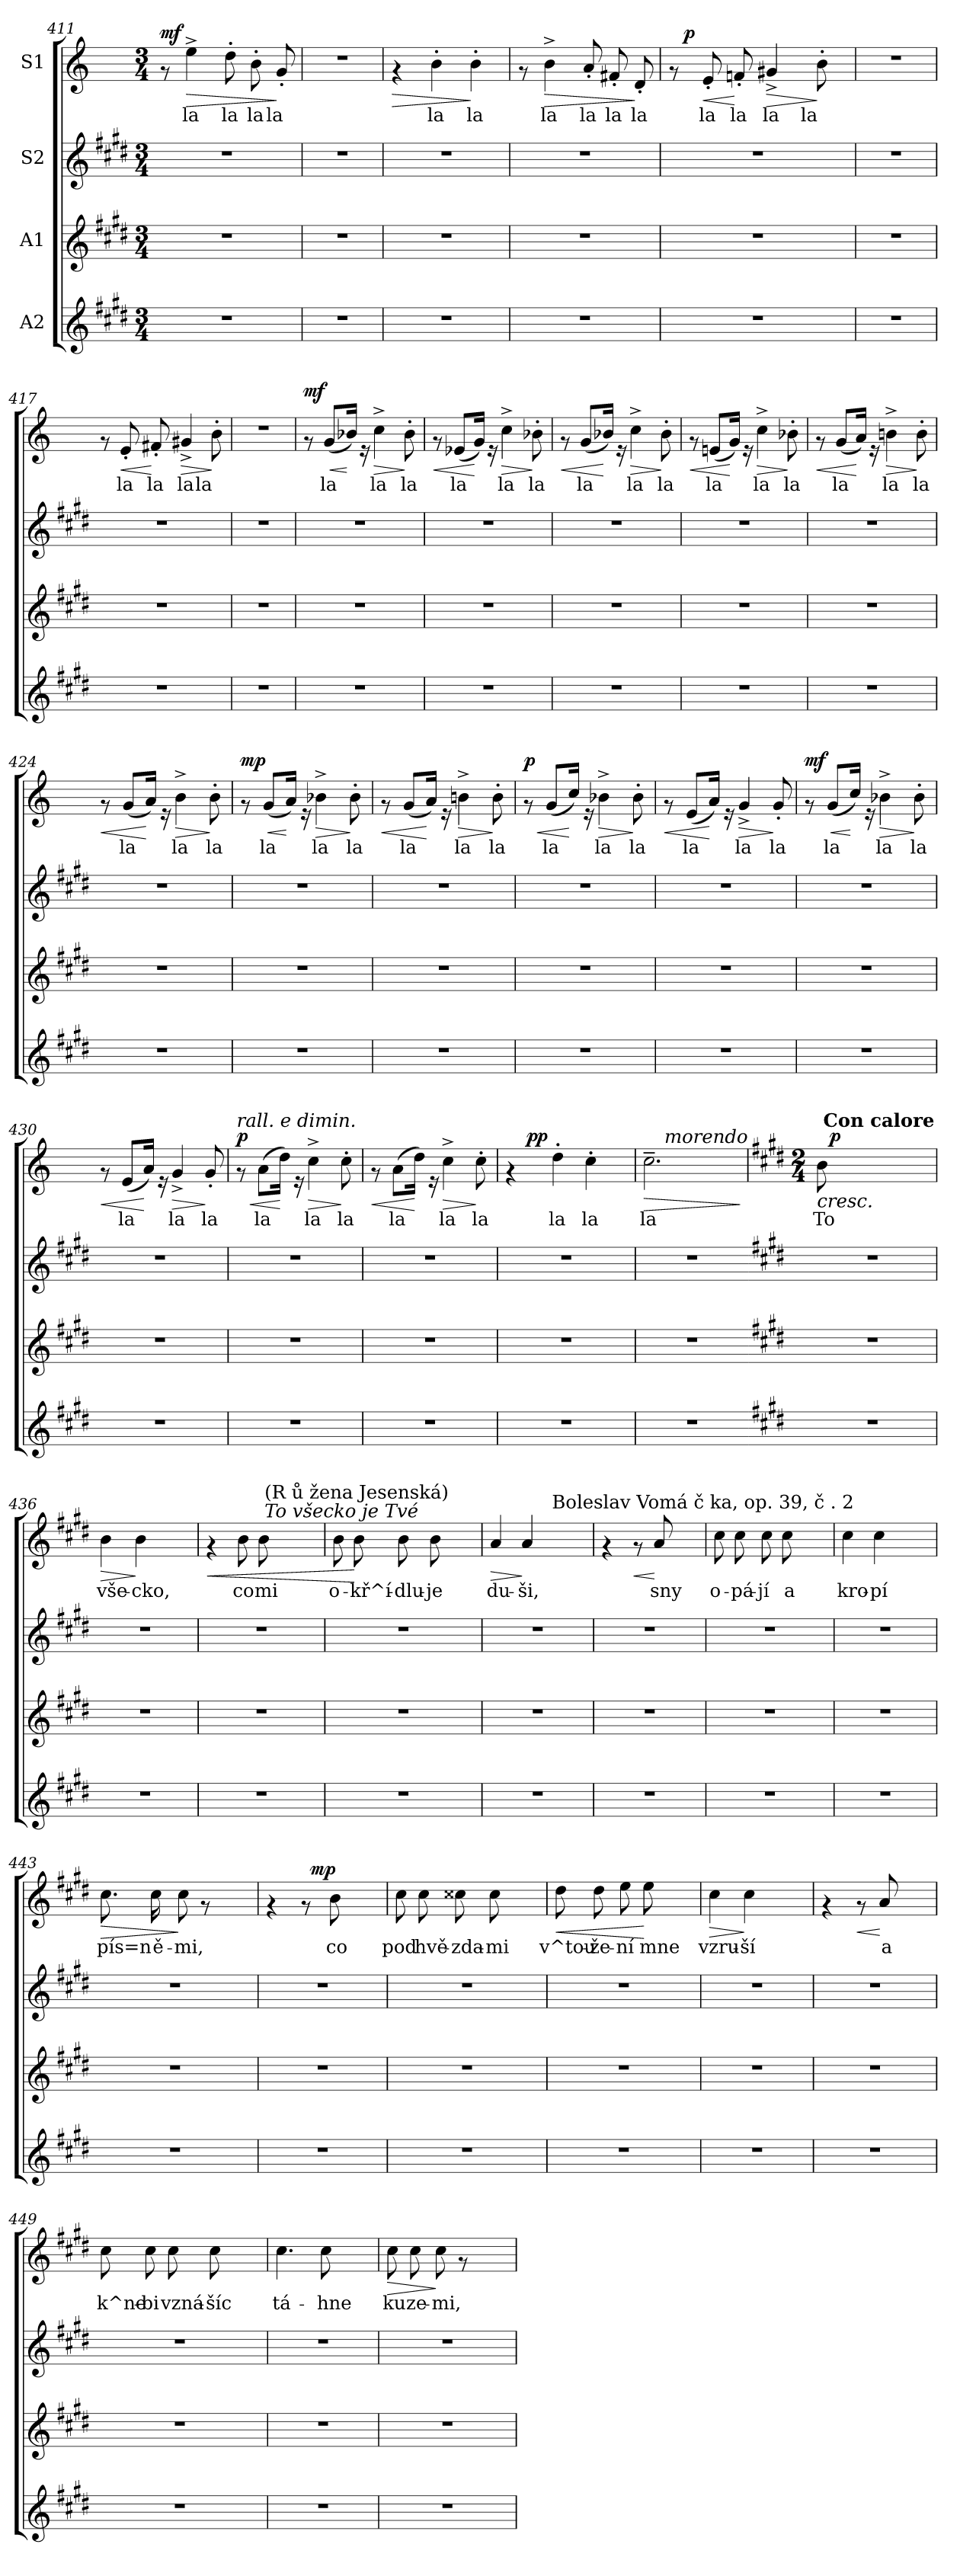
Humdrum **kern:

**kern	**kern	**kern	**kern	**text	**dynam
*part4	*part3	*part2	*part1	*part1	*part1
*staff4	*staff3	*staff2	*staff1	*staff1	*staff1
*I"A2	*I"A1	*I"S2	*I"S1	*	*
*clefG2	*clefG2	*clefG2	*clefG2	*	*
*k[f#c#g#d#]	*k[f#c#g#d#]	*k[f#c#g#d#]	*k[]	*	*
*E:	*E:	*E:	*C:	*	*
*M3/4	*M3/4	*M3/4	*M3/4	*	*
=411	=411	=411	=411	=411	=411
!	!	!	!	!	!LO:DY:a
2.r	2.r	2.r	8rf	.	mf
!	!	!	!	!LO:LY:b:rj	!LO:HP:b
.	.	.	4ee^>\	la	>
!	!	!	!	!LO:LY:b:rj	!
.	.	.	8dd'>\	la	.
!	!	!	!	!LO:LY:b:rj	!
.	.	.	8b'>\	la	.
!	!	!	!	!LO:LY:b:rj	!
.	.	.	8g'</	la	]
=412	=412	=412	=412	=412	=412
2.r	2.r	2.r	2.r	.	.
=413	=413	=413	=413	=413	=413
!	!	!	!	!	!LO:HP:b
2.r	2.r	2.r	4rf	.	>
!	!	!	!	!LO:LY:b:rj	!
.	.	.	4b'>\	la	.
!	!	!	!	!LO:LY:b:rj	!
.	.	.	4b'>\	la	]
=414	=414	=414	=414	=414	=414
2.r	2.r	2.r	8rf	.	.
!	!	!	!	!LO:LY:b:rj	!LO:HP:b
.	.	.	4b^>\	la	>
!	!	!	!	!LO:LY:b:rj	!
.	.	.	8a'</	la	.
!	!	!	!	!LO:LY:b:rj	!
.	.	.	8f#X'</	la	.
!	!	!	!	!LO:LY:b:rj	!
.	.	.	8d'</	la	]
=415	=415	=415	=415	=415	=415
*	*	*	*^	*	*
2.r	2.r	2.r	8rf	32.ryy	.	.
!	!	!	!	!	!	!LO:DY:a
.	.	.	.	2ryy	.	p
!	!	!	!	!	!LO:LY:b:rj	!LO:HP:b
.	.	.	8e'</	.	la	<
!	!	!	!	!	!LO:LY:b:rj	!
.	.	.	8fn'</	.	la	[
!	!	!	!	!	!LO:LY:b:rj	!LO:HP:b
.	.	.	4g#X^</	.	la	>
.	.	.	.	8ryy	.	.
!	!	!	!	!	!LO:LY:b:rj	!
.	.	.	8b'>\	.	la	]
.	.	.	.	16ryy	.	.
.	.	.	.	64ryy	.	.
*	*	*	*v	*v	*	*
=416	=416	=416	=416	=416	=416
2.r	2.r	2.r	2.r	.	.
=417	=417	=417	=417	=417	=417
2.r	2.r	2.r	8rf	.	.
!	!	!	!	!LO:LY:b:rj	!LO:HP:b
.	.	.	8e'</	la	<
!	!	!	!	!LO:LY:b:rj	!
.	.	.	8f#X'</	la	[
!	!	!	!	!LO:LY:b:rj	!LO:HP:b
.	.	.	4g#X^</	la	>
!	!	!	!	!LO:LY:b:rj	!
.	.	.	8b'>\	la	]
=418	=418	=418	=418	=418	=418
2.r	2.r	2.r	2.r	.	.
=419	=419	=419	=419	=419	=419
!	!	!	!	!	!LO:HP:b
!	!	!	!	!	!LO:DY:n=1:a
2.r	2.r	2.r	8rf	.	< mf
!	!	!	!	!LO:LY:b:rj	!
.	.	.	(<8g/L	la	.
!	!	!	!	!LO:LY:b:rj	!
.	.	.	16b-X/J)	.	[
.	.	.	16re	.	.
!	!	!	!	!LO:LY:b:rj	!LO:HP:b
.	.	.	4cc^>\	la	>
!	!	!	!	!LO:LY:b:rj	!
.	.	.	8b-'>\	la	]
!!LO:LB:g=z
=420	=420	=420	=420	=420	=420
!	!	!	!	!	!LO:HP:b
2.r	2.r	2.r	8rf	.	<
!	!	!	!	!LO:LY:b:rj	!
.	.	.	(<8e-X/L	la	.
!	!	!	!	!LO:LY:b:rj	!
.	.	.	16g/J)	.	[
.	.	.	16re	.	.
!	!	!	!	!LO:LY:b:rj	!LO:HP:b
.	.	.	4cc^>\	la	>
!	!	!	!	!LO:LY:b:rj	!
.	.	.	8b-X'>\	la	]
=421	=421	=421	=421	=421	=421
!	!	!	!	!	!LO:HP:b
2.r	2.r	2.r	8rf	.	<
!	!	!	!	!LO:LY:b:rj	!
.	.	.	(<8g/L	la	.
!	!	!	!	!LO:LY:b:rj	!
.	.	.	16b-X/J)	.	[
.	.	.	16re	.	.
!	!	!	!	!LO:LY:b:rj	!LO:HP:b
.	.	.	4cc^>\	la	>
!	!	!	!	!LO:LY:b:rj	!
.	.	.	8b-'>\	la	]
=422	=422	=422	=422	=422	=422
!	!	!	!	!	!LO:HP:b
2.r	2.r	2.r	8rf	.	<
!	!	!	!	!LO:LY:b:rj	!
.	.	.	(<8en/L	la	.
!	!	!	!	!LO:LY:b:rj	!
.	.	.	16g/J)	.	[
.	.	.	16re	.	.
!	!	!	!	!LO:LY:b:rj	!LO:HP:b
.	.	.	4cc^>\	la	>
!	!	!	!	!LO:LY:b:rj	!
.	.	.	8b-X'>\	la	]
=423	=423	=423	=423	=423	=423
!	!	!	!	!	!LO:HP:b
2.r	2.r	2.r	8rf	.	<
!	!	!	!	!LO:LY:b:rj	!
.	.	.	(<8g/L	la	.
!	!	!	!	!LO:LY:b:rj	!
.	.	.	16a/J)	.	[
.	.	.	16re	.	.
!	!	!	!	!LO:LY:b:rj	!LO:HP:b
.	.	.	4bn^>\	la	>
!	!	!	!	!LO:LY:b:rj	!
.	.	.	8b'>\	la	]
=424	=424	=424	=424	=424	=424
!	!	!	!	!	!LO:HP:b
2.r	2.r	2.r	8rf	.	<
!	!	!	!	!LO:LY:b:rj	!
.	.	.	(<8g/L	la	.
!	!	!	!	!LO:LY:b:rj	!
.	.	.	16a/J)	.	[
.	.	.	16re	.	.
!	!	!	!	!LO:LY:b:rj	!LO:HP:b
.	.	.	4b^>\	la	>
!	!	!	!	!LO:LY:b:rj	!
.	.	.	8b'>\	la	]
!!LO:LB:g=z
=425	=425	=425	=425	=425	=425
!	!	!	!	!	!LO:HP:b
!	!	!	!	!	!LO:DY:n=1:a
2.r	2.r	2.r	8rf	.	< mp
!	!	!	!	!LO:LY:b:rj	!
.	.	.	(<8g/L	la	.
!	!	!	!	!LO:LY:b:rj	!
.	.	.	16a/J)	.	[
.	.	.	16re	.	.
!	!	!	!	!LO:LY:b:rj	!LO:HP:b
.	.	.	4b-X^>\	la	>
!	!	!	!	!LO:LY:b:rj	!
.	.	.	8b-'>\	la	]
=426	=426	=426	=426	=426	=426
!	!	!	!	!	!LO:HP:b
2.r	2.r	2.r	8rf	.	<
!	!	!	!	!LO:LY:b:rj	!
.	.	.	(<8g/L	la	.
!	!	!	!	!LO:LY:b:rj	!
.	.	.	16a/J)	.	[
.	.	.	16re	.	.
!	!	!	!	!LO:LY:b:rj	!LO:HP:b
.	.	.	4bn^>\	la	>
!	!	!	!	!LO:LY:b:rj	!
.	.	.	8b'>\	la	]
=427	=427	=427	=427	=427	=427
!	!	!	!	!	!LO:HP:b
!	!	!	!	!	!LO:DY:n=1:a
2.r	2.r	2.r	8rf	.	< p
!	!	!	!	!LO:LY:b:rj	!
.	.	.	(<8g/L	la	.
!	!	!	!	!LO:LY:b:rj	!
.	.	.	16cc/J)	.	[
.	.	.	16re	.	.
!	!	!	!	!LO:LY:b:rj	!LO:HP:b
.	.	.	4b-X^>\	la	>
!	!	!	!	!LO:LY:b:rj	!
.	.	.	8b-'>\	la	]
=428	=428	=428	=428	=428	=428
!	!	!	!	!	!LO:HP:b
2.r	2.r	2.r	8rf	.	<
!	!	!	!	!LO:LY:b:rj	!
.	.	.	(<8e/L	la	.
!	!	!	!	!LO:LY:b:rj	!
.	.	.	16a/J)	.	[
.	.	.	16re	.	.
!	!	!	!	!LO:LY:b:rj	!LO:HP:b
.	.	.	4g^</	la	>
!	!	!	!	!LO:LY:b:rj	!
.	.	.	8g'</	la	]
=429	=429	=429	=429	=429	=429
!	!	!	!	!	!LO:HP:b
!	!	!	!	!	!LO:DY:n=1:a
2.r	2.r	2.r	8rf	.	< mf
!	!	!	!	!LO:LY:b:rj	!
.	.	.	(<8g/L	la	.
!	!	!	!	!LO:LY:b:rj	!
.	.	.	16cc/J)	.	[
.	.	.	16re	.	.
!	!	!	!	!LO:LY:b:rj	!LO:HP:b
.	.	.	4b-X^>\	la	>
!	!	!	!	!LO:LY:b:rj	!
.	.	.	8b-'>\	la	]
!!LO:LB:g=z
=430	=430	=430	=430	=430	=430
!	!	!	!	!	!LO:HP:b
2.r	2.r	2.r	8rf	.	<
!	!	!	!	!LO:LY:b:rj	!
.	.	.	(<8e/L	la	.
!	!	!	!	!LO:LY:b:rj	!
.	.	.	16a/J)	.	[
.	.	.	16re	.	.
!	!	!	!	!LO:LY:b:rj	!LO:HP:b
.	.	.	4g^</	la	>
!	!	!	!	!LO:LY:b:rj	!
.	.	.	8g'</	la	]
=431	=431	=431	=431	=431	=431
!	!	!	!LO:TX:a:i:t=rall. e dimin.	!	!
!	!	!	!	!	!LO:HP:b
!	!	!	!	!	!LO:DY:n=1:a
2.r	2.r	2.r	8rf	.	< p
!	!	!	!	!LO:LY:b:rj	!
.	.	.	(>8a\L	la	.
!	!	!	!	!LO:LY:b:rj	!
.	.	.	16dd\J)	.	[
.	.	.	16re	.	.
!	!	!	!	!LO:LY:b:rj	!LO:HP:b
.	.	.	4cc^>\	la	>
!	!	!	!	!LO:LY:b:rj	!
.	.	.	8cc'>\	la	]
=432	=432	=432	=432	=432	=432
!	!	!	!	!	!LO:HP:b
2.r	2.r	2.r	8rf	.	<
!	!	!	!	!LO:LY:b:rj	!
.	.	.	(>8a\L	la	.
!	!	!	!	!LO:LY:b:rj	!
.	.	.	16dd\J)	.	[
.	.	.	16re	.	.
!	!	!	!	!LO:LY:b:rj	!LO:HP:b
.	.	.	4cc^>\	la	>
!	!	!	!	!LO:LY:b:rj	!
.	.	.	8cc'>\	la	]
=433	=433	=433	=433	=433	=433
*	*	*	*^	*	*
2.r	2.r	2.r	4rf	16ryy	.	.
.	.	.	.	64ryy	.	.
!	!	!	!	!	!	!LO:DY:a
.	.	.	.	2ryy	.	pp
!	!	!	!	!	!LO:LY:b:rj	!
.	.	.	4dd'>\	.	la	.
!	!	!	!	!	!LO:LY:b:rj	!
.	.	.	4cc'>\	.	la	.
.	.	.	.	8ryy	.	.
.	.	.	.	32.ryy	.	.
=434	=434	=434	=434	=434	=434	=434
!	!	!	!	!	!LO:LY:b:rj	!LO:HP:b
2.r	2.r	2.r	2.cc~>\	16ryy	la	>
.	.	.	.	64ryy	.	.
!	!	!	!	!LO:TX:a:i:t=morendo	!	!
.	.	.	.	2ryy	.	.
.	.	.	.	8ryy	.	.
.	.	.	.	32.ryy	.	.
.	.	.	.	.	.	]
*	*	*	*v	*v	*	*
!!LO:PB:g=z
=435	=435	=435	=435!	=435!	=435!
*	*	*	*k[f#c#g#d#]	*	*
*	*	*	*E:	*	*
*	*	*	*M2/4	*	*
*	*	*	*^	*	*
!	!	!	!	!	!LO:LY:b:rj	!LO:HP:b
*	*	*	*	*^	*	*
2.r	2.r	2.r	8b\	32ryy	64ryy	To	<
!	!	!	!	!	!LO:TX:a:B:t=Con calore	!	!
.	.	.	.	.	2ryy	.	.
!	!	!	!	!	!	!	!LO:DY:a
.	.	.	.	2ryy	.	.	p
.	.	.	2ryy	.	.	.	[
.	.	.	.	.	8...ryy	.	.
.	.	.	.	8..ryy	.	.	.
.	.	.	8ryy	.	.	.	.
=436	=436	=436	=436	=436	=436	=436	=436
!	!	!	!	!	!	!LO:LY:b:rj	!LO:HP:b
*	*	*	*v	*v	*v	*	*
2.r	2.r	2.r	4b\	vše-	>
!	!	!	!	!LO:LY:b:rj	!
.	.	.	4b\	-cko,	]
.	.	.	4ryy	.	.
=437	=437	=437	=437	=437	=437
!	!	!	!	!	!LO:HP:b
*	*	*	*^	*	*
2.r	2.r	2.r	4rf	4ryy	.	<
!	!	!	!	!	!LO:LY:b:rj	!
.	.	.	8b\	8ryy	co	.
!	!	!	!	!	!LO:LY:b:rj	!
.	.	.	8b\	64ryy	mi	.
!	!	!	!	!LO:TX:a:i:t=To všecko je Tvé	!	!
!	!	!	!	!LO:TX:a:t=(R ů žena Jesenská)	!	!
.	.	.	.	4ryy	.	.
.	.	.	4ryy	.	.	.
.	.	.	.	16..ryy	.	.
=438	=438	=438	=438	=438	=438	=438
!	!	!	!	!	!LO:LY:b:rj	!
*	*	*	*v	*v	*	*
2.r	2.r	2.r	8b\	o-	.
!	!	!	!	!LO:LY:b:rj	!
.	.	.	8b\	-kř^í-	[
!	!	!	!	!LO:LY:b:rj	!
.	.	.	8b\	-dlu-	.
!	!	!	!	!LO:LY:b:rj	!
.	.	.	8b\	-je	.
.	.	.	4ryy	.	.
=439	=439	=439	=439	=439	=439
!	!	!	!	!LO:LY:b:rj	!LO:HP:b
*	*	*	*^	*	*
2.r	2.r	2.r	4a/	4ryy	du-	>
!	!	!	!	!	!LO:LY:b:rj	!
.	.	.	4a/	8...ryy	-ši,	]
!	!	!	!	!LO:TX:a:t=Boleslav Vomá č ka, op. 39, č . 2	!	!
.	.	.	.	4ryy	.	.
.	.	.	4ryy	.	.	.
.	.	.	.	64ryy	.	.
*	*	*	*v	*v	*	*
=440	=440	=440	=440	=440	=440
2.r	2.r	2.r	4rf	.	.
!	!	!	!	!	!LO:HP:b
.	.	.	8rf	.	<
!	!	!	!	!LO:LY:b:rj	!
.	.	.	8a/	sny	[
.	.	.	4ryy	.	.
=441	=441	=441	=441	=441	=441
!	!	!	!	!LO:LY:b:rj	!
2.r	2.r	2.r	8cc#\	o-	.
!	!	!	!	!LO:LY:b:rj	!
.	.	.	8cc#\	-pá-	.
!	!	!	!	!LO:LY:b:rj	!
.	.	.	8cc#\	-jí	.
!	!	!	!	!LO:LY:b:rj	!
.	.	.	8cc#\	a	.
.	.	.	4ryy	.	.
!!LO:LB:g=z
=442	=442	=442	=442	=442	=442
!	!	!	!	!LO:LY:b:rj	!
2.r	2.r	2.r	4cc#\	kro-	.
!	!	!	!	!LO:LY:b:rj	!
.	.	.	4cc#\	-pí	.
.	.	.	4ryy	.	.
=443	=443	=443	=443	=443	=443
!	!	!	!	!LO:LY:b:rj	!LO:HP:b
2.r	2.r	2.r	8.cc#\	pís=n	>
!	!	!	!	!LO:LY:b:rj	!
.	.	.	16cc#\	ě-	.
!	!	!	!	!LO:LY:b:rj	!
.	.	.	8cc#\	-mi,	]
.	.	.	8rf	.	.
.	.	.	4ryy	.	.
=444	=444	=444	=444	=444	=444
*	*	*	*^	*	*
2.r	2.r	2.r	4rf	4ryy	.	.
.	.	.	8rf	32ryy	.	.
!	!	!	!	!	!	!LO:DY:a
.	.	.	.	4...ryy	.	mp
!	!	!	!	!	!LO:LY:b:rj	!
.	.	.	8b\	.	co	.
.	.	.	4ryy	.	.	.
=445	=445	=445	=445	=445	=445	=445
!	!	!	!	!	!LO:LY:b:rj	!
*	*	*	*v	*v	*	*
2.r	2.r	2.r	8cc#\	pod	.
!	!	!	!	!LO:LY:b:rj	!
.	.	.	8cc#\	hvě-	.
!	!	!	!	!LO:LY:b:rj	!
.	.	.	8cc##X\	-zda-	.
!	!	!	!	!LO:LY:b:rj	!
.	.	.	8cc##\	-mi	.
.	.	.	4ryy	.	.
=446	=446	=446	=446	=446	=446
!	!	!	!	!LO:LY:b:rj	!LO:HP:b
2.r	2.r	2.r	8dd#\	v^tou-	<
!	!	!	!	!LO:LY:b:rj	!
.	.	.	8dd#\	-že-	.
!	!	!	!	!LO:LY:b:rj	!
.	.	.	8ee\	-ní	.
!	!	!	!	!LO:LY:b:rj	!
.	.	.	8ee\	mne	[
.	.	.	4ryy	.	.
=447	=447	=447	=447	=447	=447
!	!	!	!	!LO:LY:b:rj	!LO:HP:b
2.r	2.r	2.r	4cc#\	vzru-	>
!	!	!	!	!LO:LY:b:rj	!
.	.	.	4cc#\	-ší	]
.	.	.	4ryy	.	.
=448	=448	=448	=448	=448	=448
2.r	2.r	2.r	4rf	.	.
!	!	!	!	!	!LO:HP:b
.	.	.	8rf	.	<
!	!	!	!	!LO:LY:b:rj	!
.	.	.	8a/	a	[
.	.	.	4ryy	.	.
!!LO:LB:g=z
=449	=449	=449	=449	=449	=449
!	!	!	!	!LO:LY:b:rj	!
2.r	2.r	2.r	8cc#\	k^ne-	.
!	!	!	!	!LO:LY:b:rj	!
.	.	.	8cc#\	-bi	.
!	!	!	!	!LO:LY:b:rj	!
.	.	.	8cc#\	vzná-	.
!	!	!	!	!LO:LY:b:rj	!
.	.	.	8cc#\	-šíc	.
.	.	.	4ryy	.	.
=450	=450	=450	=450	=450	=450
!	!	!	!	!LO:LY:b:rj	!
2.r	2.r	2.r	4.cc#\	tá-	.
!	!	!	!	!LO:LY:b:rj	!
.	.	.	8cc#\	-hne	.
.	.	.	4ryy	.	.
=451	=451	=451	=451	=451	=451
!	!	!	!	!LO:LY:b:rj	!LO:HP:b
2.r	2.r	2.r	8cc#\	ku	>
!	!	!	!	!LO:LY:b:rj	!
.	.	.	8cc#\	ze-	.
!	!	!	!	!LO:LY:b:rj	!
.	.	.	8cc#\	-mi,	]
.	.	.	8rf	.	.
.	.	.	4ryy	.	.
=	=	=	=	=	=
*-	*-	*-	*-	*-	*-
